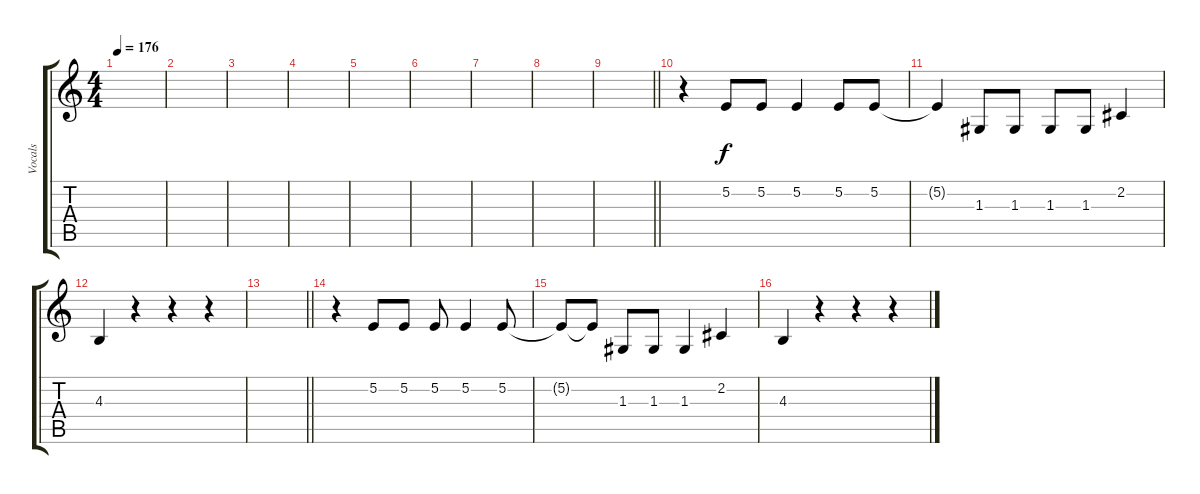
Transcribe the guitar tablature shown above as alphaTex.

\track ("Vocals" "Vocals") {instrument clarinet}
\staff {score tabs}
\tuning (E4 B3 G3 D3 A2 E2) {hide}
\ts (4 4)
\tempo 176
\clef g2
\ks c
|
|
|
|
|
|
|
|
\barLineRight lightlight
|
r.4 5.2.8 5.2.8 5.2.4 5.2.8 5.2.8 |
5.2{t}.4 1.3.8 1.3.8 1.3.8 1.3.8 2.2.4 |
4.3.4 r.4 r.4 r.4 |
\barLineRight lightlight
|
r.4 5.2.8 5.2.8 5.2.8 5.2.4 5.2.8 |
5.2{t}.8 5.2{t}.8 1.3.8 1.3.8 1.3.4 2.2.4 |
4.3.4 r.4 r.4 r.4
